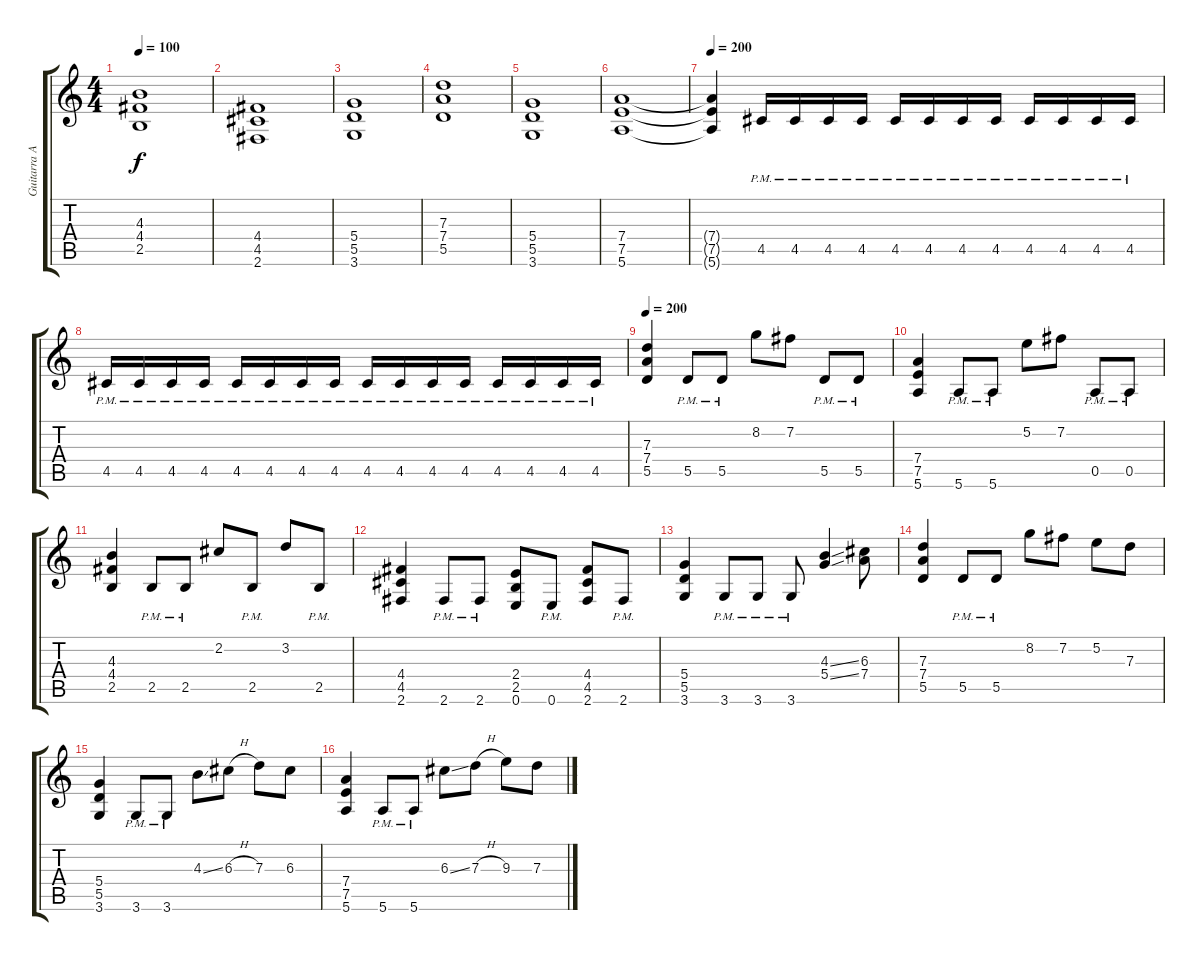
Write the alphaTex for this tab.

\track ("Guitarra Acomp." "Guitarra A") {instrument overdrivenguitar}
\staff {score tabs}
\tuning (E4 B3 G3 D3 A2 E2) {hide}
\ts (4 4)
\tempo 100
\clef g2
\ks c
(4.3 4.4 2.5).1{dy f} |
(4.4 4.5 2.6).1 |
(5.4 5.5 3.6).1 |
(7.3 7.4 5.5).1 |
(5.4 5.5 3.6).1 |
(7.4 7.5 5.6).1 |
\tempo 200
(7.4{t} 7.5{t} 5.6{t}).4 4.5{pm}.16 4.5{pm}.16 4.5{pm}.16 4.5{pm}.16 4.5{pm}.16 4.5{pm}.16 4.5{pm}.16 4.5{pm}.16 4.5{pm}.16 4.5{pm}.16 4.5{pm}.16 4.5{pm}.16 |
4.5{pm}.16 4.5{pm}.16 4.5{pm}.16 4.5{pm}.16 4.5{pm}.16 4.5{pm}.16 4.5{pm}.16 4.5{pm}.16 4.5{pm}.16 4.5{pm}.16 4.5{pm}.16 4.5{pm}.16 4.5{pm}.16 4.5{pm}.16 4.5{pm}.16 4.5{pm}.16 |
\tempo 200
(7.3 7.4 5.5).4 5.5{pm}.8 5.5{pm}.8 8.2.8 7.2.8 5.5{pm}.8 5.5{pm}.8 |
(7.4 7.5 5.6).4 5.6{pm}.8 5.6{pm}.8 5.2.8 7.2.8 0.5{pm}.8 0.5{pm}.8 |
(4.3 4.4 2.5).4 2.5{pm}.8 2.5{pm}.8 2.2.8 2.5{pm}.8 3.2.8 2.5{pm}.8 |
(4.4 4.5 2.6).4 2.6{pm}.8 2.6{pm}.8 (2.4 2.5 0.6).8 0.6{pm}.8 (4.4 4.5 2.6).8 2.6{pm}.8 |
(5.4 5.5 3.6).4 3.6{pm}.8 3.6{pm}.8 3.6{pm}.8 (4.3{ss} 5.4{ss}).4 (6.3 7.4).8 |
(7.3 7.4 5.5).4 5.5{pm}.8 5.5{pm}.8 8.2.8 7.2.8 5.2.8 7.3.8 |
(5.4 5.5 3.6).4 3.6{pm}.8 3.6{pm}.8 4.3{ss}.8 6.3{h}.8 7.3.8 6.3.8 |
(7.4 7.5 5.6).4 5.6{pm}.8 5.6{pm}.8 6.3{ss}.8 7.3{h}.8 9.3.8 7.3.8
